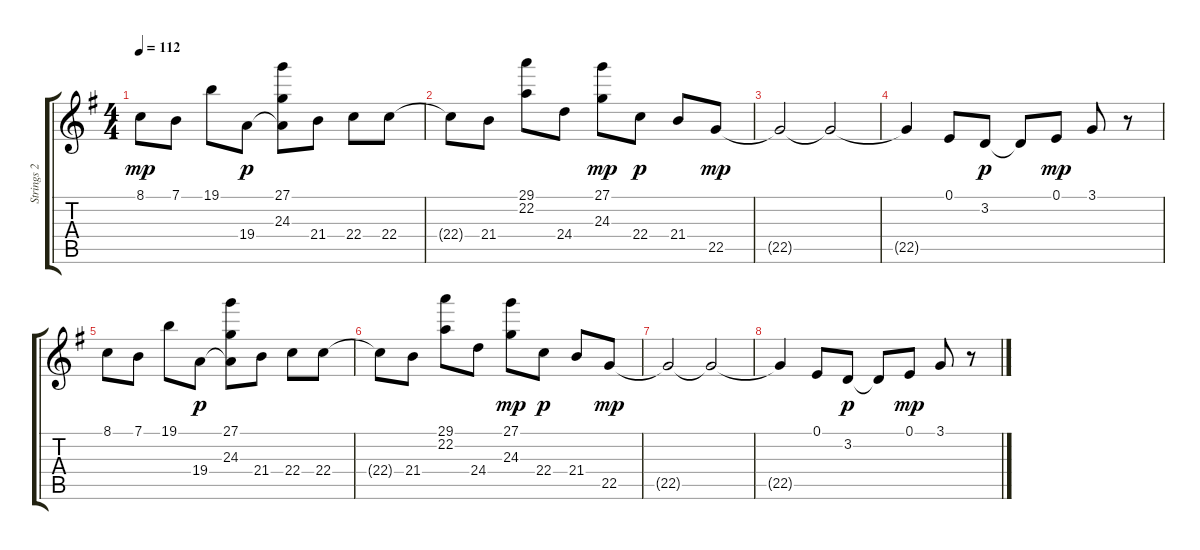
\track ("Strings 2" "Strings 2") {instrument synthstrings1}
\staff {score tabs}
\tuning (E4 B3 G3 D3 A2 E2) {hide}
\ts (4 4)
\tempo 112
\clef g2
\ks g
8.1.8{dy mp} 7.1.8 19.1.8 19.4.8{dy p} (27.1 24.3 19.4{t}).8 21.4.8 22.4.8 22.4.8 |
22.4{t}.8 21.4.8 (29.1 22.2).8 24.4.8 (27.1 24.3).8{dy mp} 22.4.8{dy p} 21.4.8 22.5.8{dy mp} |
22.5{t}.2 22.5{t}.2 |
22.5{t}.4 0.1.8 3.2.8{dy p} 3.2{t}.8 0.1.8{dy mp} 3.1.8 r.8 |
8.1.8 7.1.8 19.1.8 19.4.8{dy p} (27.1 24.3 19.4{t}).8 21.4.8 22.4.8 22.4.8 |
22.4{t}.8 21.4.8 (29.1 22.2).8 24.4.8 (27.1 24.3).8{dy mp} 22.4.8{dy p} 21.4.8 22.5.8{dy mp} |
22.5{t}.2 22.5{t}.2 |
22.5{t}.4 0.1.8 3.2.8{dy p} 3.2{t}.8 0.1.8{dy mp} 3.1.8 r.8
